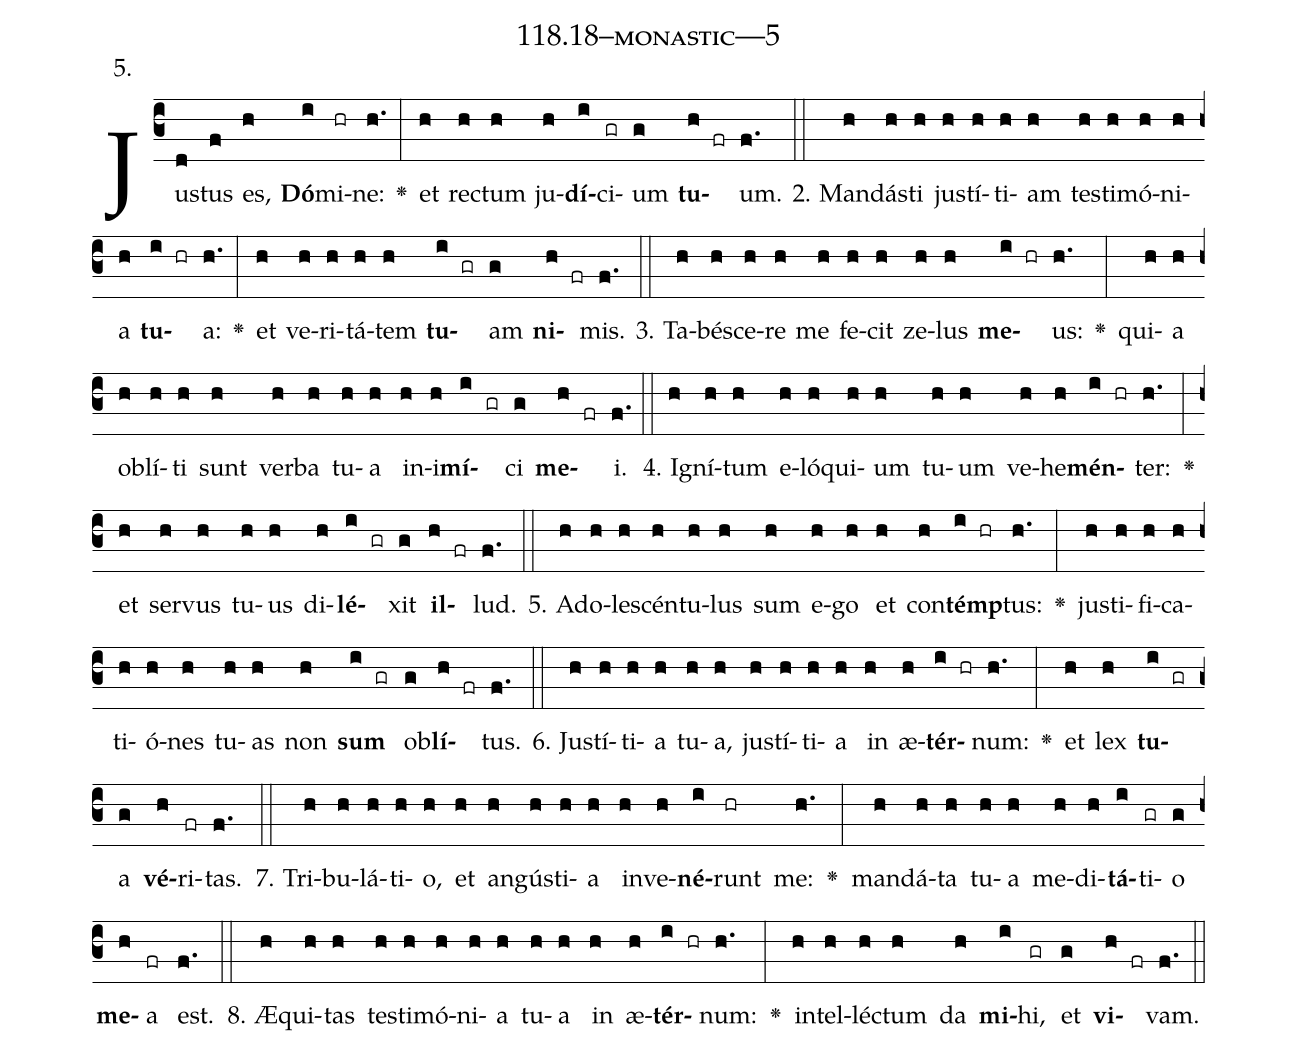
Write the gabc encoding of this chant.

name: 118.18--monastic---5;
annotation: 5.;
%%
(c3)Jus(d)tus(f) es,(h) <b>Dó</b>(i)mi(hr)ne:(h.) <v>\greheightstar</v>(:) et(h) rec(h)tum(h) ju(h)<b>dí</b>(i)ci(gr)um(g) <b>tu</b>(h fr)um.(f.) (::)
2. Man(h)dás(h)ti(h) jus(h)tí(h)ti(h)am(h) tes(h)ti(h)mó(h)ni(h)a(h) <b>tu</b>(i hr)a:(h.) <v>\greheightstar</v>(:) et(h) ve(h)ri(h)tá(h)tem(h) <b>tu</b>(i gr)am(g) <b>ni</b>(h fr)mis.(f.) (::)
3. Ta(h)bé(h)sce(h)re(h) me(h) fe(h)cit(h) ze(h)lus(h) <b>me</b>(i hr)us:(h.) <v>\greheightstar</v>(:) qui(h)a(h) ob(h)lí(h)ti(h) sunt(h) ver(h)ba(h) tu(h)a(h) in(h)i(h)<b>mí</b>(i gr)ci(g) <b>me</b>(h fr)i.(f.) (::)
4. I(h)gní(h)tum(h) e(h)ló(h)qui(h)um(h) tu(h)um(h) ve(h)he(h)<b>mén</b>(i hr)ter:(h.) <v>\greheightstar</v>(:) et(h) ser(h)vus(h) tu(h)us(h) di(h)<b>lé</b>(i gr)xit(g) <b>il</b>(h fr)lud.(f.) (::)
5. Ad(h)o(h)le(h)scén(h)tu(h)lus(h) sum(h) e(h)go(h) et(h) con(h)<b>témp</b>(i hr)tus:(h.) <v>\greheightstar</v>(:) jus(h)ti(h)fi(h)ca(h)ti(h)ó(h)nes(h) tu(h)as(h) non(h) <b>sum</b>(i gr) ob(g)<b>lí</b>(h fr)tus.(f.) (::)
6. Jus(h)tí(h)ti(h)a(h) tu(h)a,(h) jus(h)tí(h)ti(h)a(h) in(h) æ(h)<b>tér</b>(i hr)num:(h.) <v>\greheightstar</v>(:) et(h) lex(h) <b>tu</b>(i gr)a(g) <b>vé</b>(h)ri(fr)tas.(f.) (::)
7. Tri(h)bu(h)lá(h)ti(h)o,(h) et(h) an(h)gús(h)ti(h)a(h) in(h)ve(h)<b>né</b>(i)runt(hr) me:(h.) <v>\greheightstar</v>(:) man(h)dá(h)ta(h) tu(h)a(h) me(h)di(h)<b>tá</b>(i)ti(gr)o(g) <b>me</b>(h)a(fr) est.(f.) (::)
8. Æ(h)qui(h)tas(h) tes(h)ti(h)mó(h)ni(h)a(h) tu(h)a(h) in(h) æ(h)<b>tér</b>(i hr)num:(h.) <v>\greheightstar</v>(:) in(h)tel(h)léc(h)tum(h) da(h) <b>mi</b>(i)hi,(gr) et(g) <b>vi</b>(h fr)vam.(f.) (::)
